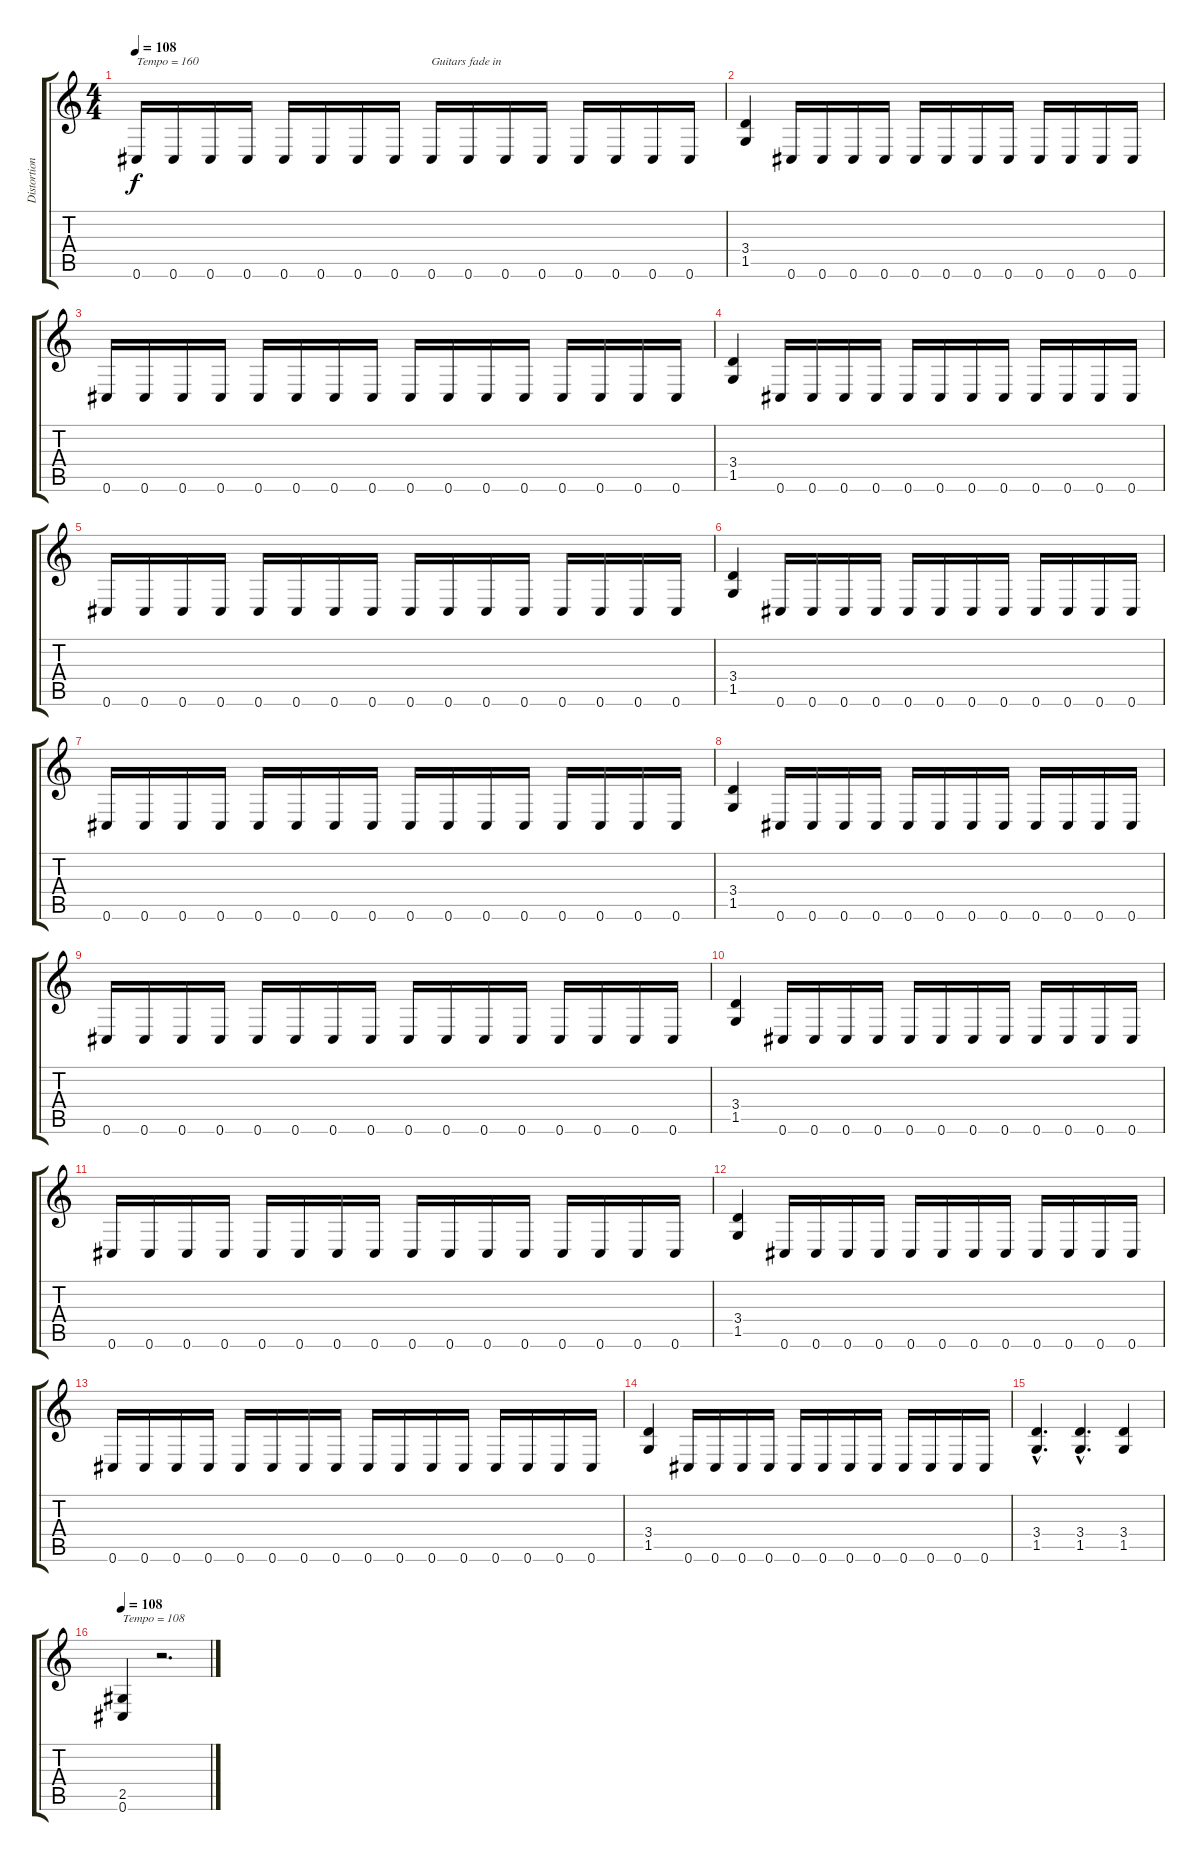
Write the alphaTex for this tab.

\track ("Distortion Guitar 2" "Distortion") {instrument distortionguitar}
\staff {score tabs}
\tuning (Db4 Ab3 E3 B2 Gb2 Db2) {hide}
\ts (4 4)
\tempo 108
\tempo 160
\tempo 108
\clef g2
\ks c
0.6.16{txt "Tempo = 160" dy f volume 1 instrument distortionguitar} 0.6.16 0.6.16 0.6.16 0.6.16 0.6.16 0.6.16 0.6.16 0.6.16{txt "Guitars fade in"} 0.6.16 0.6.16 0.6.16 0.6.16 0.6.16 0.6.16 0.6.16 |
(3.4 1.5).4{volume 2} 0.6.16 0.6.16 0.6.16 0.6.16 0.6.16 0.6.16 0.6.16 0.6.16 0.6.16 0.6.16 0.6.16 0.6.16 |
0.6.16{volume 3} 0.6.16 0.6.16 0.6.16 0.6.16 0.6.16 0.6.16 0.6.16 0.6.16 0.6.16 0.6.16 0.6.16 0.6.16 0.6.16 0.6.16 0.6.16 |
(3.4 1.5).4{volume 4} 0.6.16 0.6.16 0.6.16 0.6.16 0.6.16 0.6.16 0.6.16 0.6.16 0.6.16 0.6.16 0.6.16 0.6.16 |
0.6.16{volume 5} 0.6.16 0.6.16 0.6.16 0.6.16 0.6.16 0.6.16 0.6.16 0.6.16 0.6.16 0.6.16 0.6.16 0.6.16 0.6.16 0.6.16 0.6.16 |
(3.4 1.5).4{volume 6} 0.6.16 0.6.16 0.6.16 0.6.16 0.6.16{volume 7} 0.6.16 0.6.16 0.6.16 0.6.16 0.6.16 0.6.16 0.6.16 |
0.6.16{volume 8} 0.6.16 0.6.16 0.6.16 0.6.16 0.6.16 0.6.16 0.6.16 0.6.16{volume 9} 0.6.16 0.6.16 0.6.16 0.6.16 0.6.16 0.6.16 0.6.16 |
(3.4 1.5).4{volume 10} 0.6.16 0.6.16 0.6.16 0.6.16 0.6.16{volume 11} 0.6.16 0.6.16 0.6.16 0.6.16 0.6.16 0.6.16 0.6.16 |
0.6.16{volume 12} 0.6.16 0.6.16 0.6.16 0.6.16 0.6.16 0.6.16 0.6.16 0.6.16{volume 13} 0.6.16 0.6.16 0.6.16 0.6.16 0.6.16 0.6.16 0.6.16 |
(3.4 1.5).4{volume 14} 0.6.16 0.6.16 0.6.16 0.6.16 0.6.16 0.6.16 0.6.16 0.6.16 0.6.16 0.6.16 0.6.16 0.6.16 |
0.6.16 0.6.16 0.6.16 0.6.16 0.6.16 0.6.16 0.6.16 0.6.16 0.6.16 0.6.16 0.6.16 0.6.16 0.6.16 0.6.16 0.6.16 0.6.16 |
(3.4 1.5).4 0.6.16 0.6.16 0.6.16 0.6.16 0.6.16 0.6.16 0.6.16 0.6.16 0.6.16 0.6.16 0.6.16 0.6.16 |
0.6.16 0.6.16 0.6.16 0.6.16 0.6.16 0.6.16 0.6.16 0.6.16 0.6.16 0.6.16 0.6.16 0.6.16 0.6.16 0.6.16 0.6.16 0.6.16 |
(3.4 1.5).4 0.6.16 0.6.16 0.6.16 0.6.16 0.6.16 0.6.16 0.6.16 0.6.16 0.6.16 0.6.16 0.6.16 0.6.16 |
(3.4{hac} 1.5{hac}).4{d} (3.4{hac} 1.5{hac}).4{d} (3.4 1.5).4 |
\tempo 108
(2.5 0.6).4{txt "Tempo = 108"} r.2{d}
